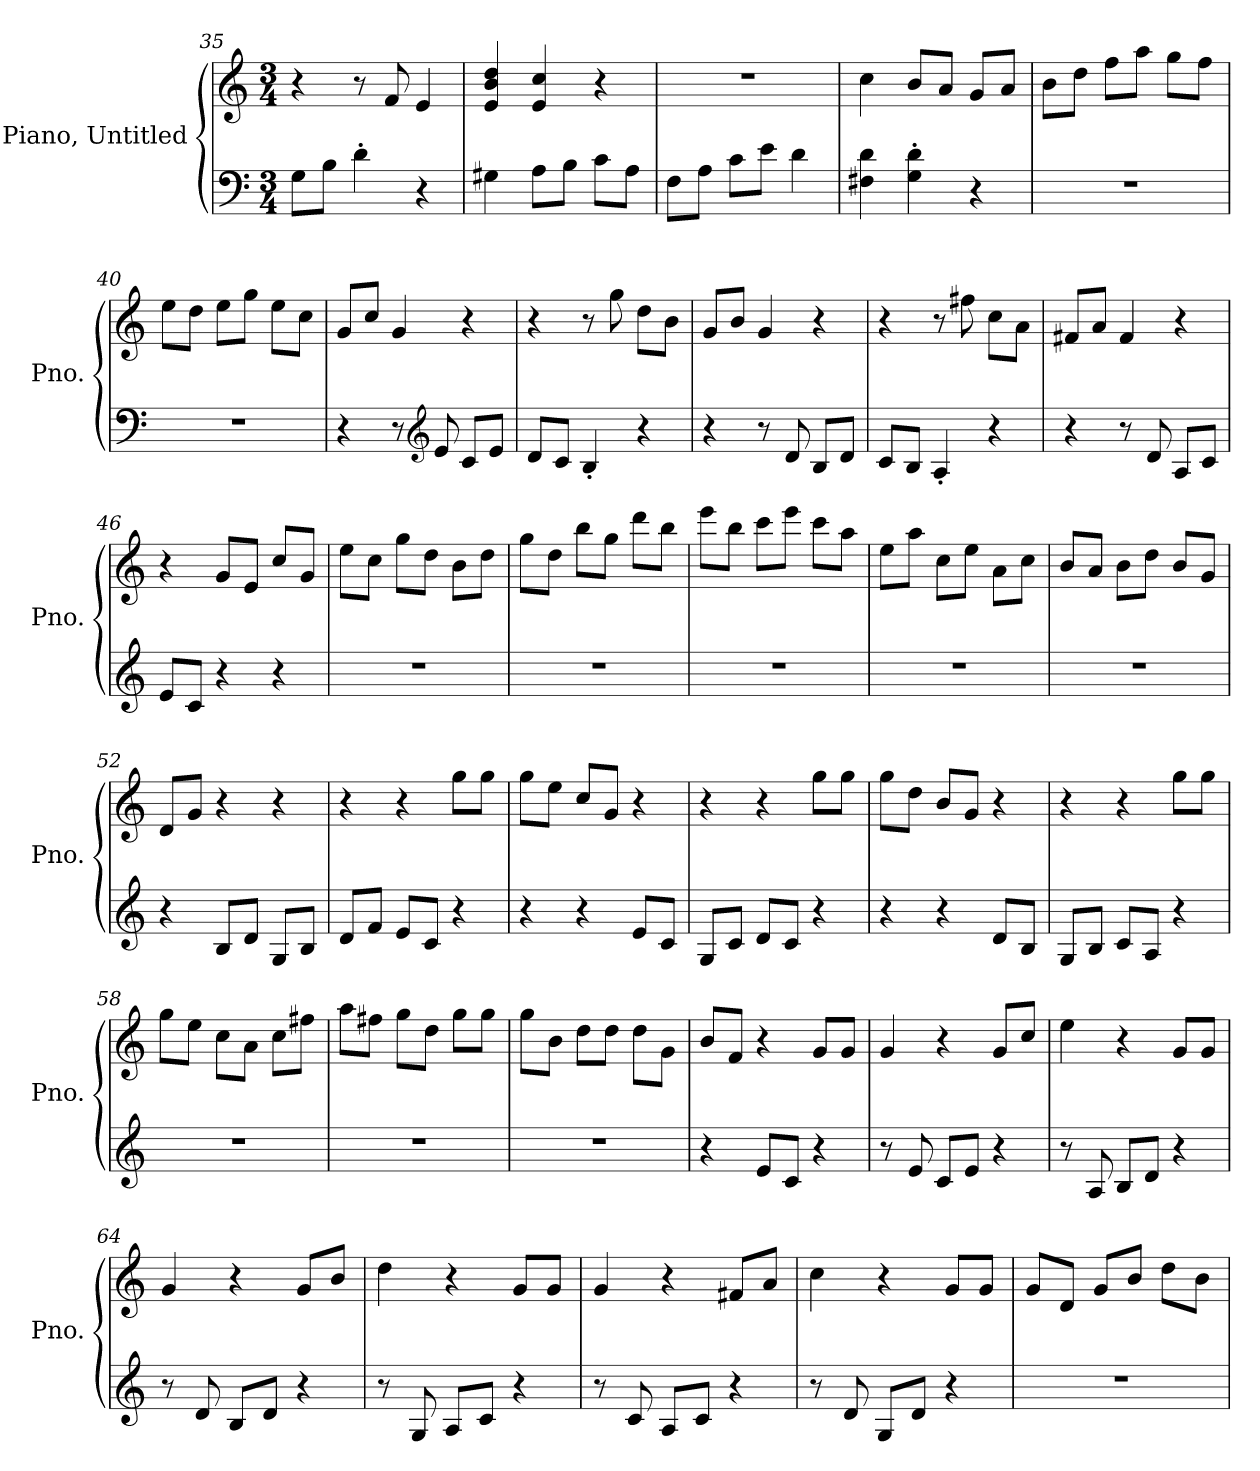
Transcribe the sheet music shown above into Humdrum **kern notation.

**kern	**kern
*part2	*part1
*staff2	*staff1
*I"Piano, Untitled	*I"Piano, Untitled
*I'Pno.	*I'Pno.
*clefF4	*clefG2
*k[]	*k[]
*M3/4	*M3/4
=35	=35
8G\L	4r
8B\J	.
4d'\	8r
.	8f/
4r	4e/
!!LO:LB:g=z
=36	=36
4G#X\	4e/ 4b/ 4dd/
8A\L	4e/ 4cc/
8B\J	.
8c\L	4r
8A\J	.
=37	=37
8F\L	2.r
8A\J	.
8c\L	.
8e\J	.
4d\	.
=38	=38
4F#X\ 4d\	4cc\
4G\' 4d\'	8b/L
.	8a/J
4r	8g/L
.	8a/J
=39	=39
2.r	8b\L
.	8dd\J
.	8ff\L
.	8aa\J
.	8gg\L
.	8ff\J
=40	=40
2.r	8ee\L
.	8dd\J
.	8ee\L
.	8gg\J
.	8ee\L
.	8cc\J
=41	=41
4r	8g/L
.	8cc/J
8r	4g/
*clefG2	*
8e/	.
8c/L	4r
8e/J	.
!!LO:LB:g=z
=42	=42
8d/L	4r
8c/J	.
4B'/	8r
.	8gg\
4r	8dd\L
.	8b\J
=43	=43
4r	8g/L
.	8b/J
8r	4g/
8d/	.
8B/L	4r
8d/J	.
=44	=44
8c/L	4r
8B/J	.
4A'/	8r
.	8ff#X\
4r	8cc\L
.	8a\J
=45	=45
4r	8f#X/L
.	8a/J
8r	4f#/
8d/	.
8A/L	4r
8c/J	.
=46	=46
8e/L	4r
8c/J	.
4r	8g/L
.	8e/J
4r	8cc/L
.	8g/J
=47	=47
2.r	8ee\L
.	8cc\J
.	8gg\L
.	8dd\J
.	8b\L
.	8dd\J
!!LO:PB:g=z
=48	=48
2.r	8gg\L
.	8dd\J
.	8bb\L
.	8gg\J
.	8ddd\L
.	8bb\J
=49	=49
2.r	8eee\L
.	8bb\J
.	8ccc\L
.	8eee\J
.	8ccc\L
.	8aa\J
=50	=50
2.r	8ee\L
.	8aa\J
.	8cc\L
.	8ee\J
.	8a\L
.	8cc\J
=51	=51
2.r	8b/L
.	8a/J
.	8b\L
.	8dd\J
.	8b/L
.	8g/J
=52	=52
4r	8d/L
.	8g/J
8B/L	4r
8d/J	.
8G/L	4r
8B/J	.
=53	=53
8d/L	4r
8f/J	.
8e/L	4r
8c/J	.
4r	8gg\L
.	8gg\J
!!LO:LB:g=z
=54	=54
4r	8gg\L
.	8ee\J
4r	8cc/L
.	8g/J
8e/L	4r
8c/J	.
=55	=55
8G/L	4r
8c/J	.
8d/L	4r
8c/J	.
4r	8gg\L
.	8gg\J
=56	=56
4r	8gg\L
.	8dd\J
4r	8b/L
.	8g/J
8d/L	4r
8B/J	.
=57	=57
8G/L	4r
8B/J	.
8c/L	4r
8A/J	.
4r	8gg\L
.	8gg\J
=58	=58
2.r	8gg\L
.	8ee\J
.	8cc\L
.	8a\J
.	8cc\L
.	8ff#X\J
=59	=59
2.r	8aa\L
.	8ff#X\J
.	8gg\L
.	8dd\J
.	8gg\L
.	8gg\J
!!LO:LB:g=z
=60	=60
2.r	8gg\L
.	8b\J
.	8dd\L
.	8dd\J
.	8dd\L
.	8g\J
=61	=61
4r	8b/L
.	8f/J
8e/L	4r
8c/J	.
4r	8g/L
.	8g/J
=62	=62
8r	4g/
8e/	.
8c/L	4r
8e/J	.
4r	8g/L
.	8cc/J
=63	=63
8r	4ee\
8A/	.
8B/L	4r
8d/J	.
4r	8g/L
.	8g/J
=64	=64
8r	4g/
8d/	.
8B/L	4r
8d/J	.
4r	8g/L
.	8b/J
=65	=65
8r	4dd\
8G/	.
8A/L	4r
8c/J	.
4r	8g/L
.	8g/J
!!LO:LB:g=z
=66	=66
8r	4g/
8c/	.
8A/L	4r
8c/J	.
4r	8f#X/L
.	8a/J
=67	=67
8r	4cc\
8d/	.
8G/L	4r
8d/J	.
4r	8g/L
.	8g/J
=68	=68
2.r	8g/L
.	8d/J
.	8g/L
.	8b/J
.	8dd\L
.	8b\J
=	=
*-	*-
